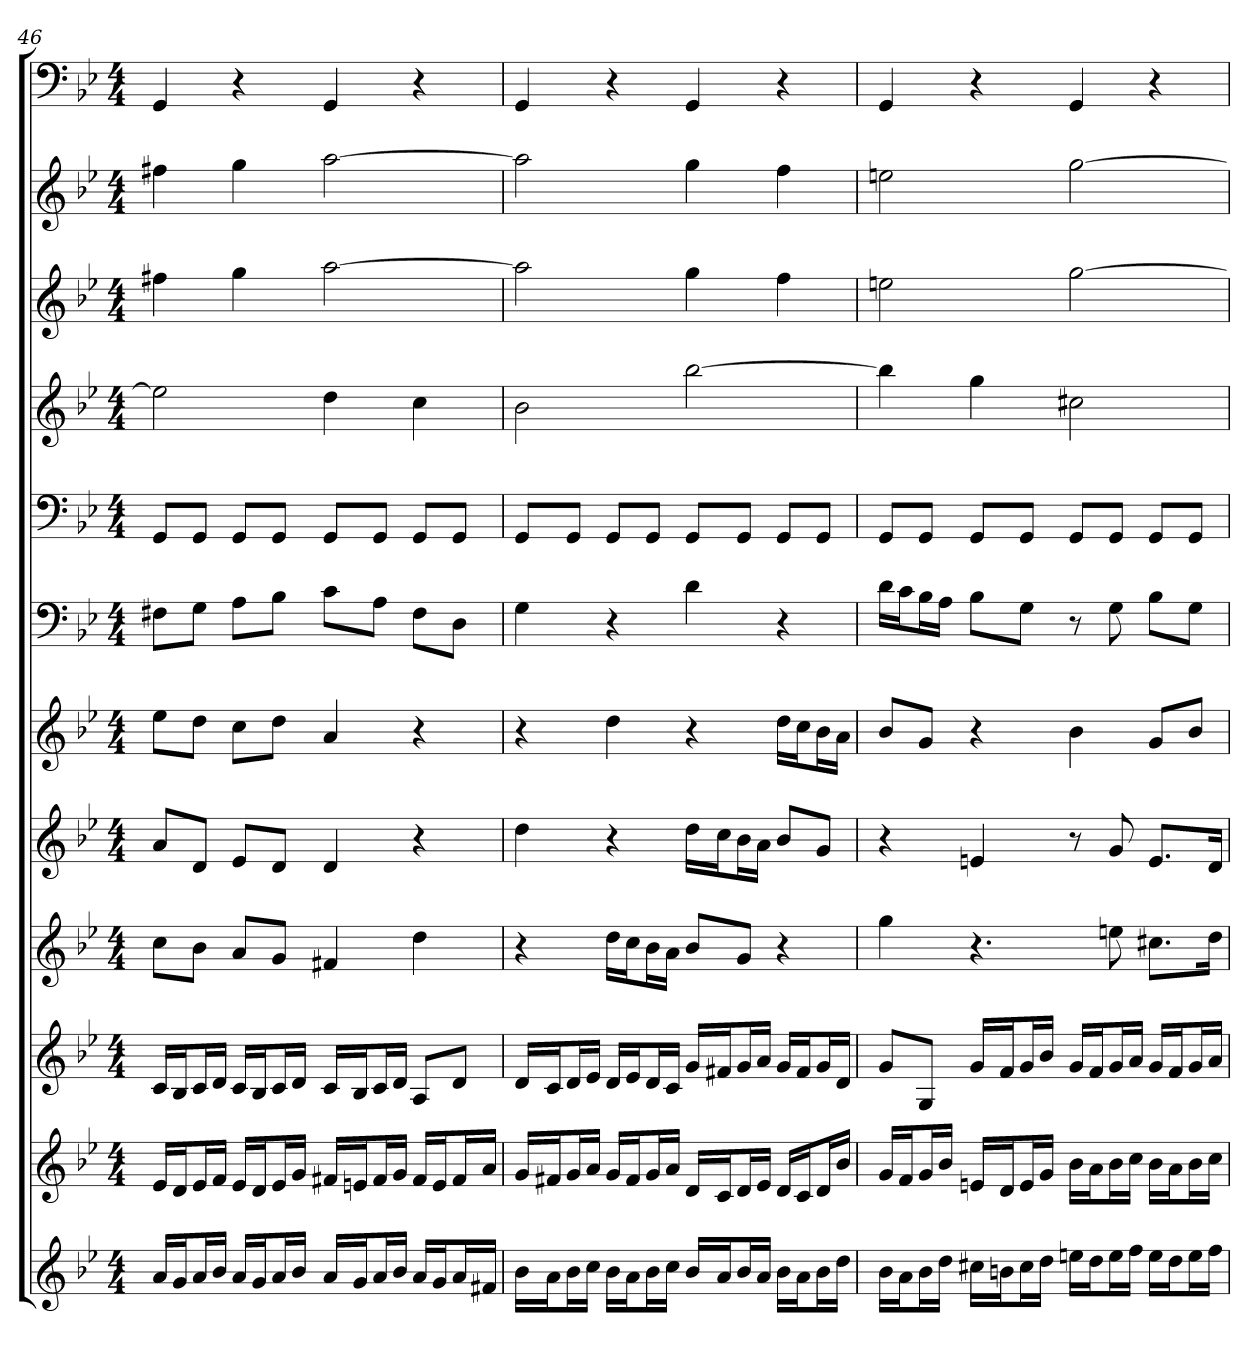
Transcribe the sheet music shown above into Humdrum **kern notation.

**kern	**kern	**kern	**kern	**kern	**kern	**kern	**kern	**kern	**kern	**kern	**kern
*part12	*part11	*part10	*part9	*part8	*part7	*part6	*part5	*part4	*part3	*part2	*part1
*staff12	*staff11	*staff10	*staff9	*staff8	*staff7	*staff6	*staff5	*staff4	*staff3	*staff2	*staff1
*k[b-e-]	*k[b-e-]	*k[b-e-]	*k[b-e-]	*k[b-e-]	*k[b-e-]	*k[b-e-]	*k[b-e-]	*k[b-e-]	*k[b-e-]	*k[b-e-]	*k[b-e-]
*g:	*g:	*g:	*g:	*g:	*g:	*g:	*g:	*g:	*g:	*g:	*g:
*M4/4	*M4/4	*M4/4	*M4/4	*M4/4	*M4/4	*M4/4	*M4/4	*M4/4	*M4/4	*M4/4	*M4/4
=46	=46	=46	=46	=46	=46	=46	=46	=46	=46	=46	=46
16aLL	16e-LL	16cLL	8ccL	8aL	8ee-L	8F#XL	8GGL	2ee-]	4ff#X	4ff#X	4GG
16gJ	16dJ	16B-J	.	.	.	.	.	.	.	.	.
16aL	16e-L	16cL	8b-J	8dJ	8ddJ	8GJ	8GGJ	.	.	.	.
16b-JJ	16fJJ	16dJJ	.	.	.	.	.	.	.	.	.
16aLL	16e-LL	16cLL	8aL	8e-L	8ccL	8AL	8GGL	.	4gg	4gg	4r
16gJ	16dJ	16B-J	.	.	.	.	.	.	.	.	.
16aL	16e-L	16cL	8gJ	8dJ	8ddJ	8B-J	8GGJ	.	.	.	.
16b-JJ	16gJJ	16dJJ	.	.	.	.	.	.	.	.	.
16aLL	16f#XLL	16cLL	4f#X	4d	4a	8cL	8GGL	4dd	[2aa	[2aa	4GG
16gJ	16enJ	16B-J	.	.	.	.	.	.	.	.	.
16aL	16f#L	16cL	.	.	.	8AJ	8GGJ	.	.	.	.
16b-JJ	16gJJ	16dJJ	.	.	.	.	.	.	.	.	.
16aLL	16f#LL	8AL	4dd	4r	4r	8F#L	8GGL	4cc	.	.	4r
16gJ	16eJ	.	.	.	.	.	.	.	.	.	.
16aL	16f#L	8dJ	.	.	.	8DJ	8GGJ	.	.	.	.
16f#XJJ	16aJJ	.	.	.	.	.	.	.	.	.	.
=47	=47	=47	=47	=47	=47	=47	=47	=47	=47	=47	=47
16b-LL	16gLL	16dLL	4r	4dd	4r	4G	8GGL	2b-	2aa]	2aa]	4GG
16aJ	16f#XJ	16cJ	.	.	.	.	.	.	.	.	.
16b-L	16gL	16dL	.	.	.	.	8GGJ	.	.	.	.
16ccJJ	16aJJ	16e-JJ	.	.	.	.	.	.	.	.	.
16b-LL	16gLL	16dLL	16ddLL	4r	4dd	4r	8GGL	.	.	.	4r
16aJ	16f#J	16e-J	16ccJ	.	.	.	.	.	.	.	.
16b-L	16gL	16dL	16b-L	.	.	.	8GGJ	.	.	.	.
16ccJJ	16aJJ	16cJJ	16aJJ	.	.	.	.	.	.	.	.
16b-LL	16dLL	16gLL	8b-L	16ddLL	4r	4d	8GGL	[2bb-	4gg	4gg	4GG
16aJ	16cJ	16f#XJ	.	16ccJ	.	.	.	.	.	.	.
16b-L	16dL	16gL	8gJ	16b-L	.	.	8GGJ	.	.	.	.
16aJJ	16e-JJ	16aJJ	.	16aJJ	.	.	.	.	.	.	.
16b-LL	16dLL	16gLL	4r	8b-L	16ddLL	4r	8GGL	.	4ff	4ff	4r
16aJ	16cJ	16f#J	.	.	16ccJ	.	.	.	.	.	.
16b-L	16dL	16gL	.	8gJ	16b-L	.	8GGJ	.	.	.	.
16ddJJ	16b-JJ	16dJJ	.	.	16aJJ	.	.	.	.	.	.
=48	=48	=48	=48	=48	=48	=48	=48	=48	=48	=48	=48
16b-LL	16gLL	8gL	4gg	4r	8b-L	16dLL	8GGL	4bb-]	2een	2een	4GG
16aJ	16fJ	.	.	.	.	16cJ	.	.	.	.	.
16b-L	16gL	8GJ	.	.	8gJ	16B-L	8GGJ	.	.	.	.
16ddJJ	16b-JJ	.	.	.	.	16AJJ	.	.	.	.	.
16cc#XLL	16enLL	16gLL	4.r	4en	4r	8B-L	8GGL	4gg	.	.	4r
16bnJ	16dJ	16fJ	.	.	.	.	.	.	.	.	.
16cc#L	16eL	16gL	.	.	.	8GJ	8GGJ	.	.	.	.
16ddJJ	16gJJ	16b-JJ	.	.	.	.	.	.	.	.	.
16eenLL	16b-LL	16gLL	.	8r	4b-	8r	8GGL	2cc#X	[2gg	[2gg	4GG
16ddJ	16aJ	16fJ	.	.	.	.	.	.	.	.	.
16eeL	16b-L	16gL	8een	8g	.	8G	8GGJ	.	.	.	.
16ffJJ	16ccJJ	16aJJ	.	.	.	.	.	.	.	.	.
16eeLL	16b-LL	16gLL	8.cc#XL	8.eL	8gL	8B-L	8GGL	.	.	.	4r
16ddJ	16aJ	16fJ	.	.	.	.	.	.	.	.	.
16eeL	16b-L	16gL	.	.	8b-J	8GJ	8GGJ	.	.	.	.
16ffJJ	16ccJJ	16aJJ	16ddJk	16dJk	.	.	.	.	.	.	.
=	=	=	=	=	=	=	=	=	=	=	=
*-	*-	*-	*-	*-	*-	*-	*-	*-	*-	*-	*-
